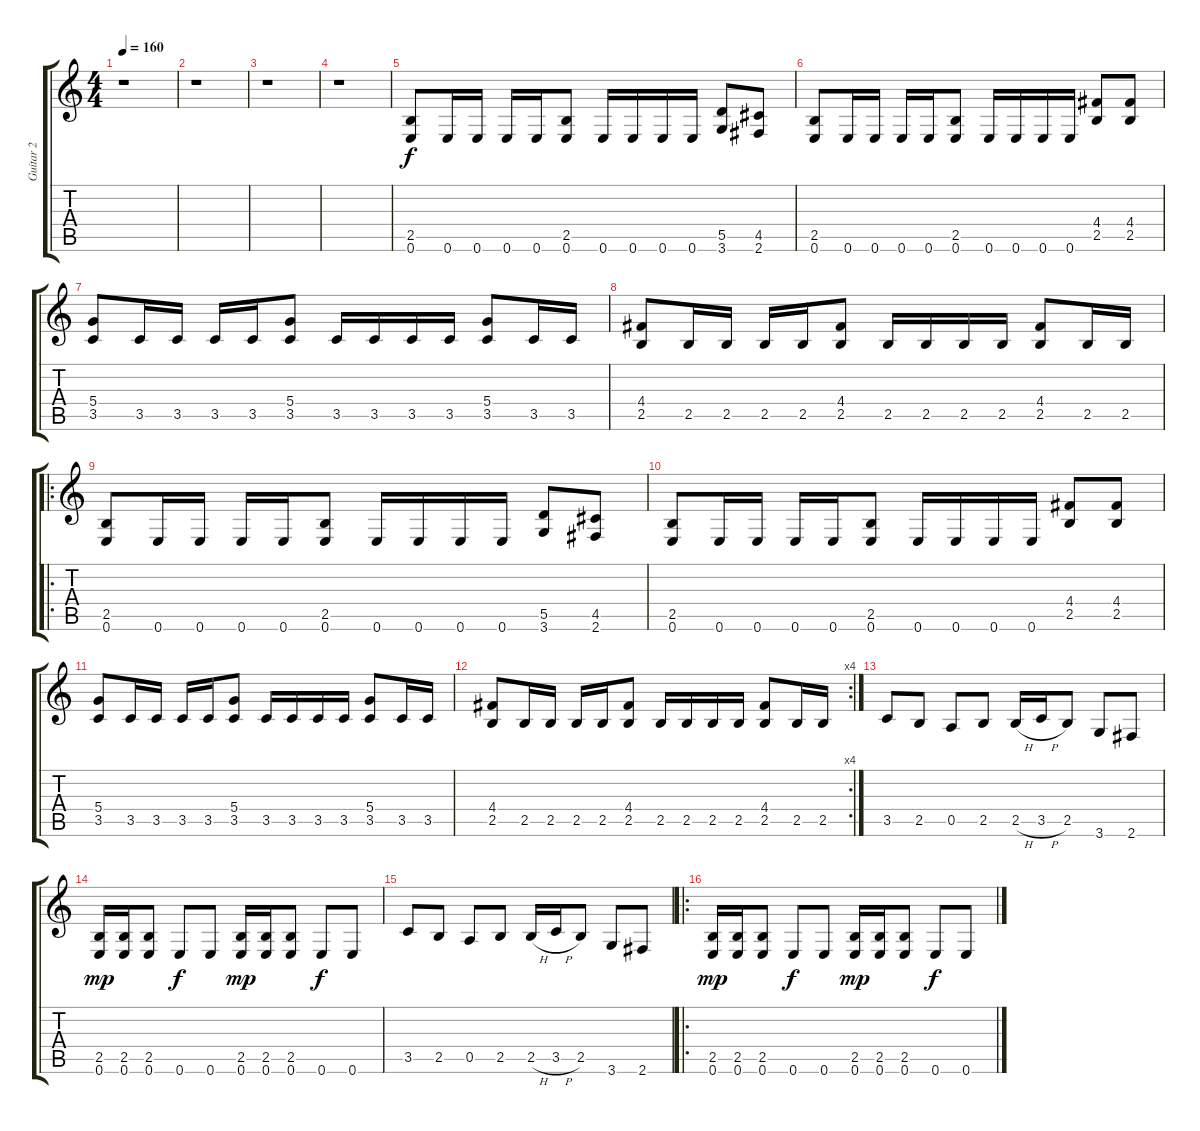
\track ("Guitar 2" "Guitar 2") {instrument distortionguitar}
\staff {score tabs}
\tuning (E4 B3 G3 D3 A2 E2) {hide}
\ts (4 4)
\tempo 160
\clef g2
\ks c
r.1{dy f instrument distortionguitar} |
r.1 |
r.1 |
r.1 |
(2.5 0.6).8 0.6.16 0.6.16 0.6.16 0.6.16 (2.5 0.6).8 0.6.16 0.6.16 0.6.16 0.6.16 (5.5 3.6).8 (4.5 2.6).8 |
(2.5 0.6).8 0.6.16 0.6.16 0.6.16 0.6.16 (2.5 0.6).8 0.6.16 0.6.16 0.6.16 0.6.16 (4.4 2.5).8 (4.4 2.5).8 |
(5.4 3.5).8 3.5.16 3.5.16 3.5.16 3.5.16 (5.4 3.5).8 3.5.16 3.5.16 3.5.16 3.5.16 (5.4 3.5).8 3.5.16 3.5.16 |
(4.4 2.5).8 2.5.16 2.5.16 2.5.16 2.5.16 (4.4 2.5).8 2.5.16 2.5.16 2.5.16 2.5.16 (4.4 2.5).8 2.5.16 2.5.16 |
\ro
(2.5 0.6).8 0.6.16 0.6.16 0.6.16 0.6.16 (2.5 0.6).8 0.6.16 0.6.16 0.6.16 0.6.16 (5.5 3.6).8 (4.5 2.6).8 |
(2.5 0.6).8 0.6.16 0.6.16 0.6.16 0.6.16 (2.5 0.6).8 0.6.16 0.6.16 0.6.16 0.6.16 (4.4 2.5).8 (4.4 2.5).8 |
(5.4 3.5).8 3.5.16 3.5.16 3.5.16 3.5.16 (5.4 3.5).8 3.5.16 3.5.16 3.5.16 3.5.16 (5.4 3.5).8 3.5.16 3.5.16 |
\rc 4
(4.4 2.5).8 2.5.16 2.5.16 2.5.16 2.5.16 (4.4 2.5).8 2.5.16 2.5.16 2.5.16 2.5.16 (4.4 2.5).8 2.5.16 2.5.16 |
3.5.8 2.5.8 0.5.8 2.5.8 2.5{h}.16 3.5{h}.16 2.5.8 3.6.8 2.6.8 |
(2.5 0.6).16{dy mp} (2.5 0.6).16 (2.5 0.6).8 0.6.8{dy f} 0.6.8 (2.5 0.6).16{dy mp} (2.5 0.6).16 (2.5 0.6).8 0.6.8{dy f} 0.6.8 |
3.5.8 2.5.8 0.5.8 2.5.8 2.5{h}.16 3.5{h}.16 2.5.8 3.6.8 2.6.8 |
\ro
(2.5 0.6).16{dy mp} (2.5 0.6).16 (2.5 0.6).8 0.6.8{dy f} 0.6.8 (2.5 0.6).16{dy mp} (2.5 0.6).16 (2.5 0.6).8 0.6.8{dy f} 0.6.8
